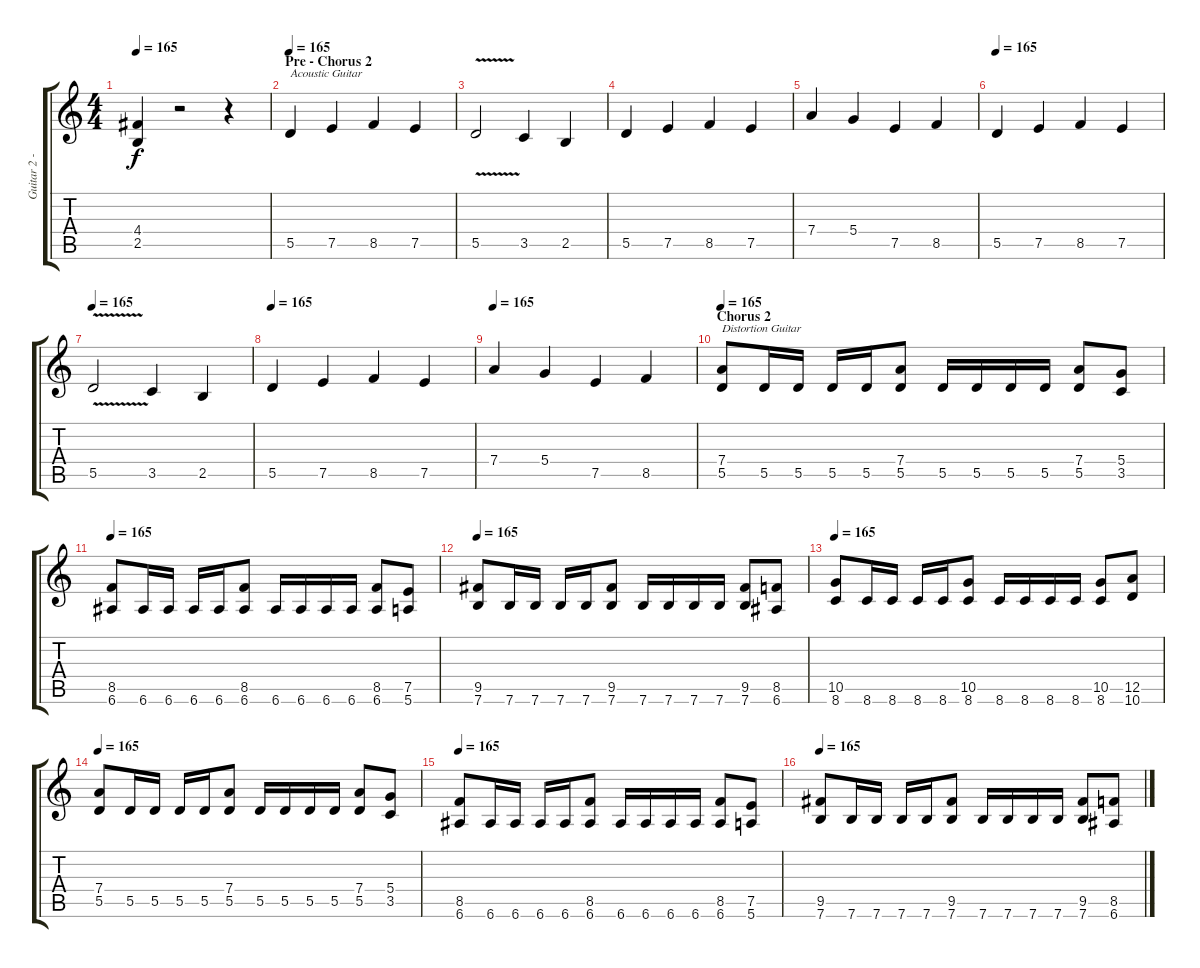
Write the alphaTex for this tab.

\track ("Guitar 2 - Chico" "Guitar 2 -") {instrument distortionguitar}
\staff {score tabs}
\tuning (E4 B3 G3 D3 A2 E2) {hide}
\ts (4 4)
\tempo 165
\clef g2
\ks c
(4.4 2.5).4{dy f volume 13 balance 5} r.2 r.4 |
\section ("" "Pre - Chorus 2")
\tempo 165
5.5.4{txt "Acoustic Guitar" balance 8 instrument acousticguitarsteel} 7.5.4 8.5.4 7.5.4 |
5.5{v}.2 3.5.4 2.5.4 |
5.5.4{balance 8 instrument acousticguitarsteel} 7.5.4 8.5.4 7.5.4 |
7.4.4 5.4.4 7.5.4 8.5.4 |
\tempo 165
5.5.4{balance 8 instrument acousticguitarsteel} 7.5.4 8.5.4 7.5.4 |
\tempo 165
5.5{v}.2 3.5.4 2.5.4 |
\tempo 165
5.5.4{balance 8 instrument acousticguitarsteel} 7.5.4 8.5.4 7.5.4 |
\tempo 165
7.4.4 5.4.4 7.5.4 8.5.4 |
\section ("" "Chorus 2")
\tempo 165
(7.4 5.5).8{txt "Distortion Guitar" volume 13 balance 5 instrument distortionguitar} 5.5.16 5.5.16 5.5.16 5.5.16 (7.4 5.5).8 5.5.16 5.5.16 5.5.16 5.5.16 (7.4 5.5).8 (5.4 3.5).8 |
\tempo 165
(8.5 6.6).8 6.6.16 6.6.16 6.6.16 6.6.16 (8.5 6.6).8 6.6.16 6.6.16 6.6.16 6.6.16 (8.5 6.6).8 (7.5 5.6).8 |
\tempo 165
(9.5 7.6).8 7.6.16 7.6.16 7.6.16 7.6.16 (9.5 7.6).8 7.6.16 7.6.16 7.6.16 7.6.16 (9.5 7.6).8 (8.5 6.6).8 |
\tempo 165
(10.5 8.6).8 8.6.16 8.6.16 8.6.16 8.6.16 (10.5 8.6).8 8.6.16 8.6.16 8.6.16 8.6.16 (10.5 8.6).8 (12.5 10.6).8 |
\tempo 165
(7.4 5.5).8{volume 13 balance 5 instrument distortionguitar} 5.5.16 5.5.16 5.5.16 5.5.16 (7.4 5.5).8 5.5.16 5.5.16 5.5.16 5.5.16 (7.4 5.5).8 (5.4 3.5).8 |
\tempo 165
(8.5 6.6).8 6.6.16 6.6.16 6.6.16 6.6.16 (8.5 6.6).8 6.6.16 6.6.16 6.6.16 6.6.16 (8.5 6.6).8 (7.5 5.6).8 |
\tempo 165
(9.5 7.6).8 7.6.16 7.6.16 7.6.16 7.6.16 (9.5 7.6).8 7.6.16 7.6.16 7.6.16 7.6.16 (9.5 7.6).8 (8.5 6.6).8
